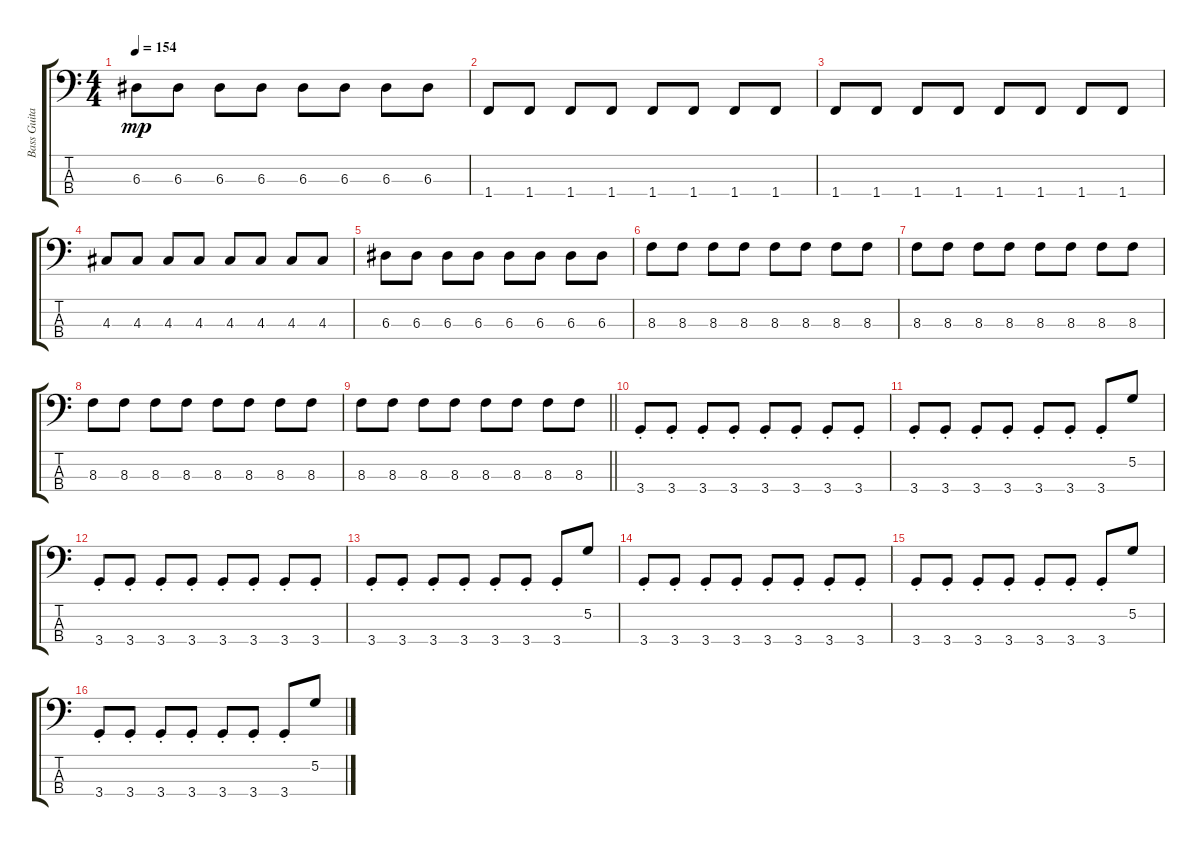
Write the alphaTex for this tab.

\track ("Bass Guitar" "Bass Guita") {instrument electricbasspick}
\staff {score tabs}
\tuning (G2 D2 A1 E1) {hide}
\ts (4 4)
\tempo 154
\clef f4
\ks c
6.3.8{dy mp} 6.3.8 6.3.8 6.3.8 6.3.8 6.3.8 6.3.8 6.3.8 |
1.4.8 1.4.8 1.4.8 1.4.8 1.4.8 1.4.8 1.4.8 1.4.8 |
1.4.8 1.4.8 1.4.8 1.4.8 1.4.8 1.4.8 1.4.8 1.4.8 |
4.3.8 4.3.8 4.3.8 4.3.8 4.3.8 4.3.8 4.3.8 4.3.8 |
6.3.8 6.3.8 6.3.8 6.3.8 6.3.8 6.3.8 6.3.8 6.3.8 |
8.3.8 8.3.8 8.3.8 8.3.8 8.3.8 8.3.8 8.3.8 8.3.8 |
8.3.8 8.3.8 8.3.8 8.3.8 8.3.8 8.3.8 8.3.8 8.3.8 |
8.3.8 8.3.8 8.3.8 8.3.8 8.3.8 8.3.8 8.3.8 8.3.8 |
\barLineRight lightlight
8.3.8 8.3.8 8.3.8 8.3.8 8.3.8 8.3.8 8.3.8 8.3.8 |
3.4{st}.8 3.4{st}.8 3.4{st}.8 3.4{st}.8 3.4{st}.8 3.4{st}.8 3.4{st}.8 3.4{st}.8 |
3.4{st}.8 3.4{st}.8 3.4{st}.8 3.4{st}.8 3.4{st}.8 3.4{st}.8 3.4{st}.8 5.2.8 |
3.4{st}.8 3.4{st}.8 3.4{st}.8 3.4{st}.8 3.4{st}.8 3.4{st}.8 3.4{st}.8 3.4{st}.8 |
3.4{st}.8 3.4{st}.8 3.4{st}.8 3.4{st}.8 3.4{st}.8 3.4{st}.8 3.4{st}.8 5.2.8 |
3.4{st}.8 3.4{st}.8 3.4{st}.8 3.4{st}.8 3.4{st}.8 3.4{st}.8 3.4{st}.8 3.4{st}.8 |
3.4{st}.8 3.4{st}.8 3.4{st}.8 3.4{st}.8 3.4{st}.8 3.4{st}.8 3.4{st}.8 5.2.8 |
3.4{st}.8 3.4{st}.8 3.4{st}.8 3.4{st}.8 3.4{st}.8 3.4{st}.8 3.4{st}.8 5.2.8
